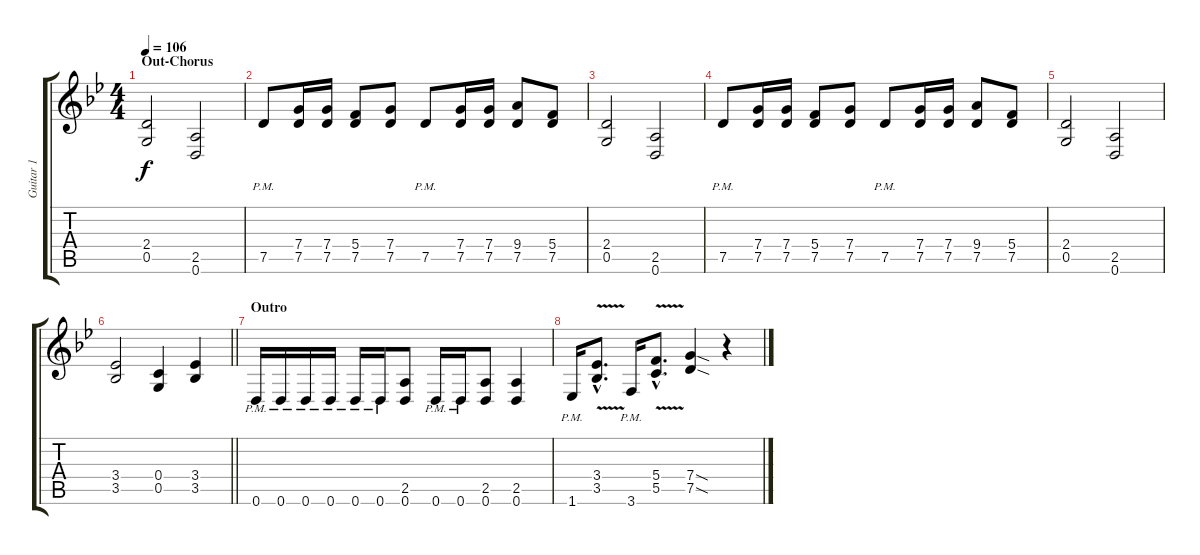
\track ("Guitar 1" "Guitar 1") {instrument distortionguitar}
\staff {score tabs}
\tuning (D4 A3 F3 C3 G2 D2) {hide}
\ts (4 4)
\section ("" "Out-Chorus")
\tempo 106
\clef g2
\ks bb
(2.4 0.5).2{dy f} (2.5 0.6).2 |
7.5{pm}.8 (7.4 7.5).16 (7.4 7.5).16 (5.4 7.5).8 (7.4 7.5).8 7.5{pm}.8 (7.4 7.5).16 (7.4 7.5).16 (9.4 7.5).8 (5.4 7.5).8 |
(2.4 0.5).2 (2.5 0.6).2 |
7.5{pm}.8 (7.4 7.5).16 (7.4 7.5).16 (5.4 7.5).8 (7.4 7.5).8 7.5{pm}.8 (7.4 7.5).16 (7.4 7.5).16 (9.4 7.5).8 (5.4 7.5).8 |
(2.4 0.5).2 (2.5 0.6).2 |
\barLineRight lightlight
(3.4 3.5).2 (0.4 0.5).4 (3.4 3.5).4 |
\section ("" "Outro")
0.6{pm}.16 0.6{pm}.16 0.6{pm}.16 0.6{pm}.16 0.6{pm}.16 0.6{pm}.16 (2.5 0.6).8 0.6{pm}.16 0.6{pm}.16 (2.5 0.6).8 (2.5 0.6).4 |
1.6{pm}.16 (3.4{v hac} 3.5{v hac}).8{d} 3.6{pm}.16 (5.4{v hac} 5.5{v hac}).8{d} (7.4{sod} 7.5{sod}).4 r.4
